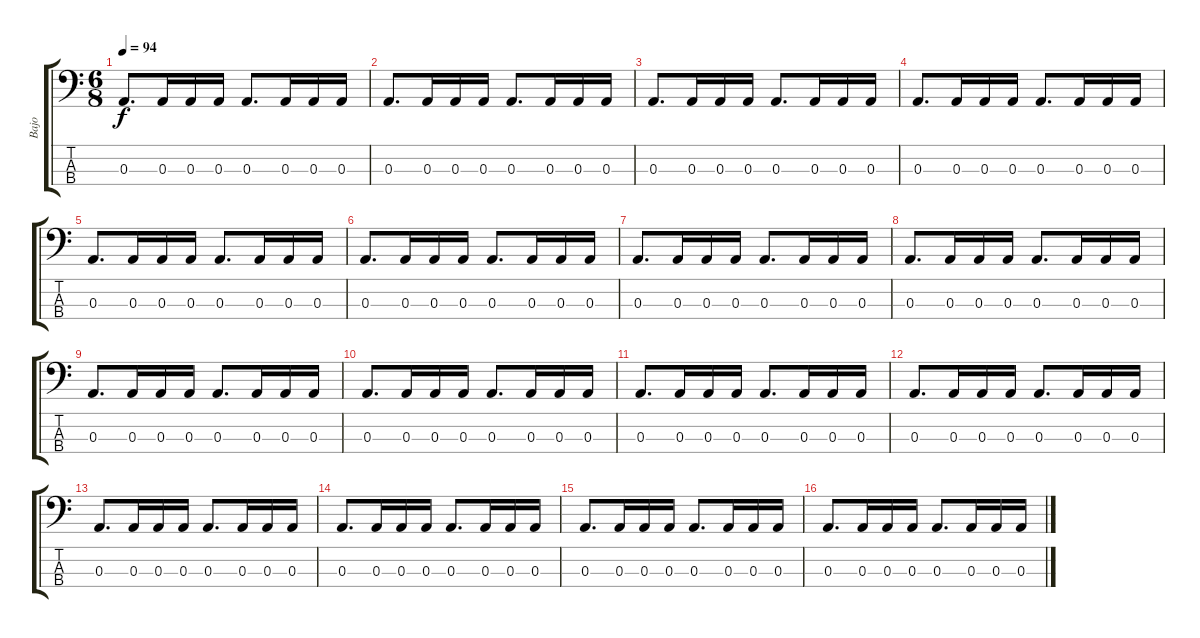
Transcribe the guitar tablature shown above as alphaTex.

\track ("Bajo" "Bajo") {instrument electricbassfinger}
\staff {score tabs}
\tuning (G2 D2 A1 E1) {hide}
\ts (6 8)
\tempo 94
\clef f4
\ks c
0.3.8{d dy f} 0.3.16 0.3.16 0.3.16 0.3.8{d} 0.3.16 0.3.16 0.3.16 |
0.3.8{d} 0.3.16 0.3.16 0.3.16 0.3.8{d} 0.3.16 0.3.16 0.3.16 |
0.3.8{d} 0.3.16 0.3.16 0.3.16 0.3.8{d} 0.3.16 0.3.16 0.3.16 |
0.3.8{d} 0.3.16 0.3.16 0.3.16 0.3.8{d} 0.3.16 0.3.16 0.3.16 |
0.3.8{d} 0.3.16 0.3.16 0.3.16 0.3.8{d} 0.3.16 0.3.16 0.3.16 |
0.3.8{d} 0.3.16 0.3.16 0.3.16 0.3.8{d} 0.3.16 0.3.16 0.3.16 |
0.3.8{d} 0.3.16 0.3.16 0.3.16 0.3.8{d} 0.3.16 0.3.16 0.3.16 |
0.3.8{d} 0.3.16 0.3.16 0.3.16 0.3.8{d} 0.3.16 0.3.16 0.3.16 |
0.3.8{d} 0.3.16 0.3.16 0.3.16 0.3.8{d} 0.3.16 0.3.16 0.3.16 |
0.3.8{d} 0.3.16 0.3.16 0.3.16 0.3.8{d} 0.3.16 0.3.16 0.3.16 |
0.3.8{d} 0.3.16 0.3.16 0.3.16 0.3.8{d} 0.3.16 0.3.16 0.3.16 |
0.3.8{d} 0.3.16 0.3.16 0.3.16 0.3.8{d} 0.3.16 0.3.16 0.3.16 |
0.3.8{d} 0.3.16 0.3.16 0.3.16 0.3.8{d} 0.3.16 0.3.16 0.3.16 |
0.3.8{d} 0.3.16 0.3.16 0.3.16 0.3.8{d} 0.3.16 0.3.16 0.3.16 |
0.3.8{d} 0.3.16 0.3.16 0.3.16 0.3.8{d} 0.3.16 0.3.16 0.3.16 |
0.3.8{d} 0.3.16 0.3.16 0.3.16 0.3.8{d} 0.3.16 0.3.16 0.3.16
